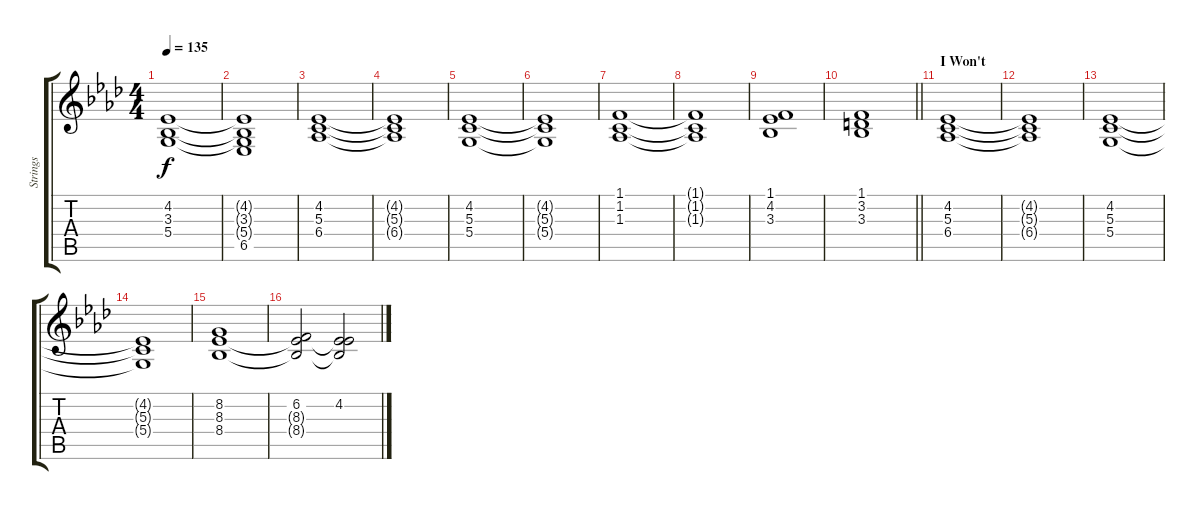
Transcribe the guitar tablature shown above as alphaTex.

\track ("Strings" "Strings") {instrument stringensemble1}
\staff {score tabs}
\tuning (E4 B3 G3 D3 A2 E2) {hide}
\ts (4 4)
\tempo 135
\clef g2
\ks ab
(4.2 3.3 5.4).1{dy f} |
(4.2{t} 3.3{t} 5.4{t} 6.5).1 |
(4.2 5.3 6.4).1 |
(4.2{t} 5.3{t} 6.4{t}).1 |
(4.2 5.3 5.4).1 |
(4.2{t} 5.3{t} 5.4{t}).1 |
(1.1 1.2 1.3).1 |
(1.1{t} 1.2{t} 1.3{t}).1 |
(1.1 4.2 3.3).1 |
\barLineRight lightlight
(1.1 3.2 3.3).1 |
\section ("" "I Won't")
(4.2 5.3 6.4).1 |
(4.2{t} 5.3{t} 6.4{t}).1 |
(4.2 5.3 5.4).1 |
(4.2{t} 5.3{t} 5.4{t}).1 |
(8.2 8.3 8.4).1 |
(6.2 8.3{t} 8.4{t}).2 (4.2 8.3{t} 8.4{t}).2
